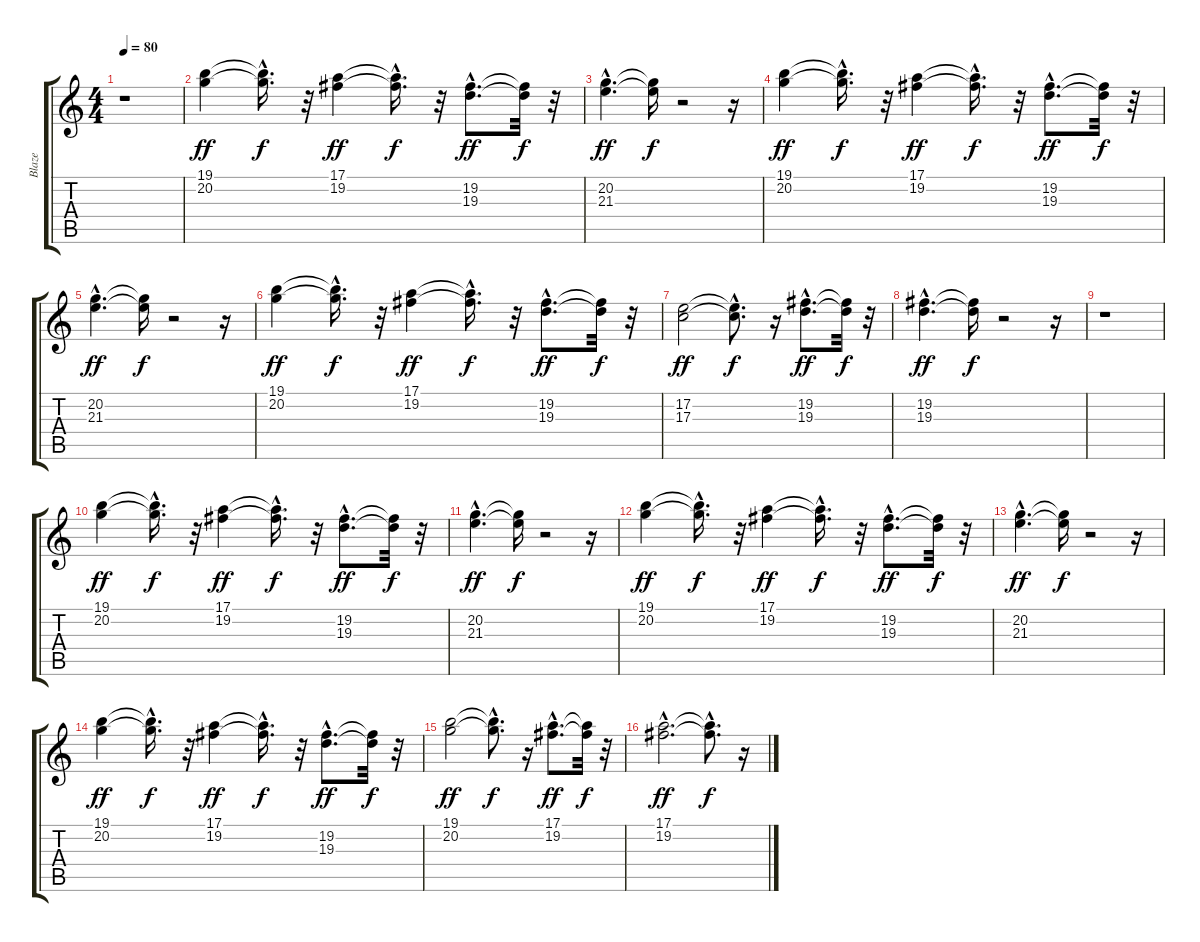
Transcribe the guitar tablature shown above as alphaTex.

\track ("Blaze" "Blaze") {instrument voiceoohs}
\staff {score tabs}
\tuning (E4 B3 G3 D3 A2 E2) {hide}
\ts (4 4)
\tempo 80
\clef g2
\ks c
r.1{dy f} |
(19.1 20.2).4{dy ff} (19.1{hac t} 20.2{hac t}).16{d dy f} r.32 (17.1 19.2).4{dy ff} (17.1{hac t} 19.2{hac t}).16{d dy f} r.32 (19.2{hac} 19.3{hac}).8{d dy ff} (19.2{t} 19.3{t}).32{dy f} r.32 |
(20.2{hac} 21.3{hac}).4{d dy ff} (20.2{t} 21.3{t}).16{dy f} r.2 r.16 |
(19.1 20.2).4{dy ff} (19.1{hac t} 20.2{hac t}).16{d dy f} r.32 (17.1 19.2).4{dy ff} (17.1{hac t} 19.2{hac t}).16{d dy f} r.32 (19.2{hac} 19.3{hac}).8{d dy ff} (19.2{t} 19.3{t}).32{dy f} r.32 |
(20.2{hac} 21.3{hac}).4{d dy ff} (20.2{t} 21.3{t}).16{dy f} r.2 r.16 |
(19.1 20.2).4{dy ff} (19.1{hac t} 20.2{hac t}).16{d dy f} r.32 (17.1 19.2).4{dy ff} (17.1{hac t} 19.2{hac t}).16{d dy f} r.32 (19.2{hac} 19.3{hac}).8{d dy ff} (19.2{t} 19.3{t}).32{dy f} r.32 |
(17.2 17.3).2{dy ff} (17.2{hac t} 17.3{hac t}).8{d dy f} r.16 (19.2{hac} 19.3{hac}).8{d dy ff} (19.2{t} 19.3{t}).32{dy f} r.32 |
(19.2{hac} 19.3{hac}).4{d dy ff} (19.2{t} 19.3{t}).16{dy f} r.2 r.16 |
r.1 |
(19.1 20.2).4{dy ff} (19.1{hac t} 20.2{hac t}).16{d dy f} r.32 (17.1 19.2).4{dy ff} (17.1{hac t} 19.2{hac t}).16{d dy f} r.32 (19.2{hac} 19.3{hac}).8{d dy ff} (19.2{t} 19.3{t}).32{dy f} r.32 |
(20.2{hac} 21.3{hac}).4{d dy ff} (20.2{t} 21.3{t}).16{dy f} r.2 r.16 |
(19.1 20.2).4{dy ff} (19.1{hac t} 20.2{hac t}).16{d dy f} r.32 (17.1 19.2).4{dy ff} (17.1{hac t} 19.2{hac t}).16{d dy f} r.32 (19.2{hac} 19.3{hac}).8{d dy ff} (19.2{t} 19.3{t}).32{dy f} r.32 |
(20.2{hac} 21.3{hac}).4{d dy ff} (20.2{t} 21.3{t}).16{dy f} r.2 r.16 |
(19.1 20.2).4{dy ff} (19.1{hac t} 20.2{hac t}).16{d dy f} r.32 (17.1 19.2).4{dy ff} (17.1{hac t} 19.2{hac t}).16{d dy f} r.32 (19.2{hac} 19.3{hac}).8{d dy ff} (19.2{t} 19.3{t}).32{dy f} r.32 |
(19.1 20.2).2{dy ff} (19.1{hac t} 20.2{hac t}).8{d dy f} r.16 (17.1{hac} 19.2{hac}).8{d dy ff} (17.1{t} 19.2{t}).32{dy f} r.32 |
(17.1{hac} 19.2{hac}).2{d dy ff} (17.1{hac t} 19.2{hac t}).8{d dy f} r.16
